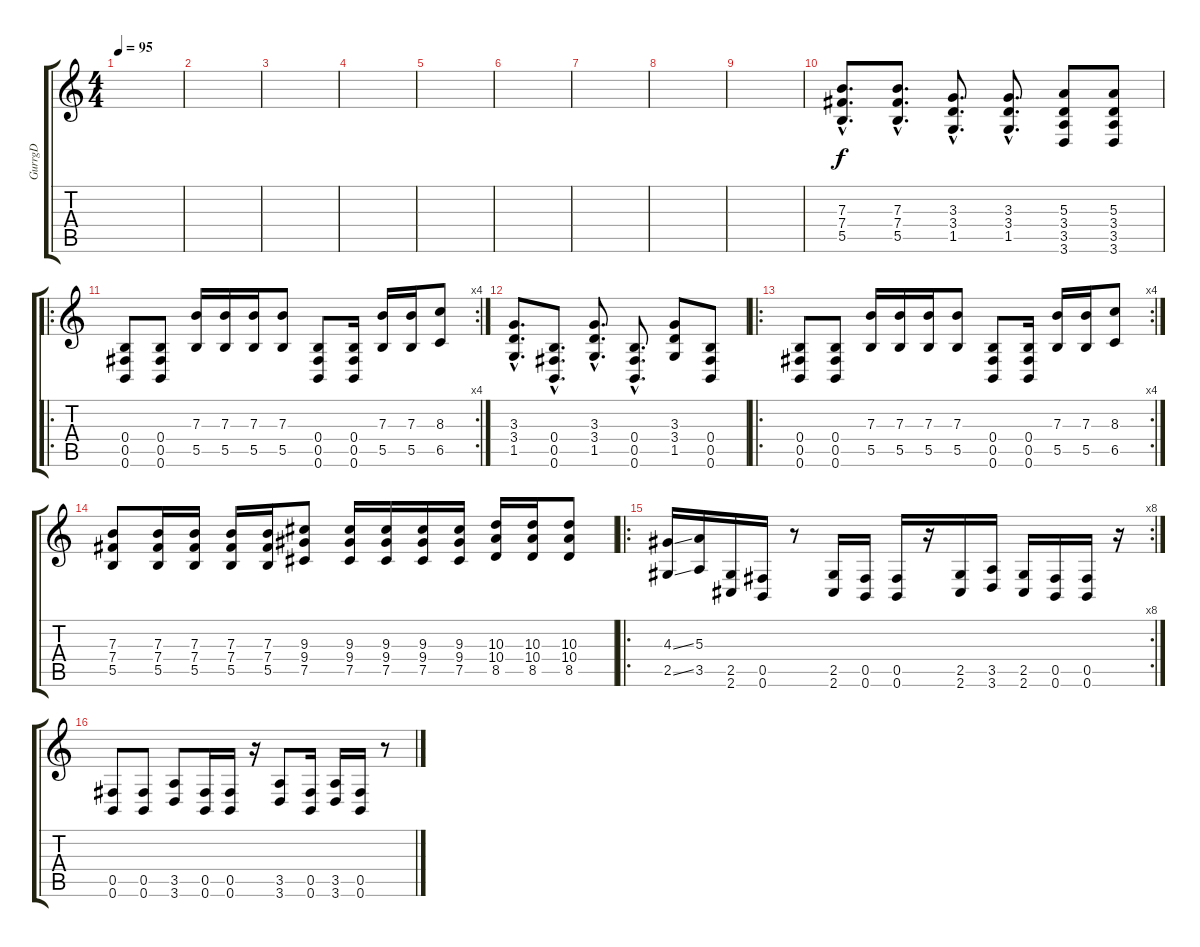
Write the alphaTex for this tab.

\track ("GurrgD" "GurrgD") {instrument overdrivenguitar}
\staff {score tabs}
\tuning (Db4 Ab3 E3 B2 Gb2 B1) {hide}
\ts (4 4)
\tempo 95
\clef g2
\ks c
|
|
|
|
|
|
|
|
|
(7.3{hac} 7.4{hac} 5.5{hac}).8{d} (7.3{hac} 7.4{hac} 5.5{hac}).8{d} (3.3{hac} 3.4{hac} 1.5{hac}).8{d} (3.3{hac} 3.4{hac} 1.5{hac}).8{d} (5.3 3.4 3.5 3.6).8 (5.3 3.4 3.5 3.6).8 |
\ro
\rc 4
(0.4 0.5 0.6).8 (0.4 0.5 0.6).8 (7.3 5.5).16 (7.3 5.5).16 (7.3 5.5).16 (7.3 5.5).8 (0.4 0.5 0.6).8 (0.4 0.5 0.6).16 (7.3 5.5).16 (7.3 5.5).16 (8.3 6.5).8 |
(3.3{hac} 3.4{hac} 1.5{hac}).8{d} (0.4{hac} 0.5{hac} 0.6{hac}).8{d} (3.3{hac} 3.4{hac} 1.5{hac}).8{d} (0.4{hac} 0.5{hac} 0.6{hac}).8{d} (3.3 3.4 1.5).8 (0.4 0.5 0.6).8 |
\ro
\rc 4
(0.4 0.5 0.6).8 (0.4 0.5 0.6).8 (7.3 5.5).16 (7.3 5.5).16 (7.3 5.5).16 (7.3 5.5).8 (0.4 0.5 0.6).8 (0.4 0.5 0.6).16 (7.3 5.5).16 (7.3 5.5).16 (8.3 6.5).8 |
(7.3 7.4 5.5).8 (7.3 7.4 5.5).16 (7.3 7.4 5.5).16 (7.3 7.4 5.5).16 (7.3 7.4 5.5).16 (9.3 9.4 7.5).8 (9.3 9.4 7.5).16 (9.3 9.4 7.5).16 (9.3 9.4 7.5).16 (9.3 9.4 7.5).16 (10.3 10.4 8.5).16 (10.3 10.4 8.5).16 (10.3 10.4 8.5).8 |
\ro
\rc 8
(4.3{ss} 2.5{ss}).16 (5.3 3.5).16 (2.5 2.6).16 (0.5 0.6).16 r.8 (2.5 2.6).16 (0.5 0.6).16 (0.5 0.6).16 r.16 (2.5 2.6).16 (3.5 3.6).16 (2.5 2.6).16 (0.5 0.6).16 (0.5 0.6).16 r.16 |
(0.5 0.6).8 (0.5 0.6).8 (3.5 3.6).8 (0.5 0.6).16 (0.5 0.6).16 r.16 (3.5 3.6).8 (0.5 0.6).16 (3.5 3.6).16 (0.5 0.6).16 r.8
